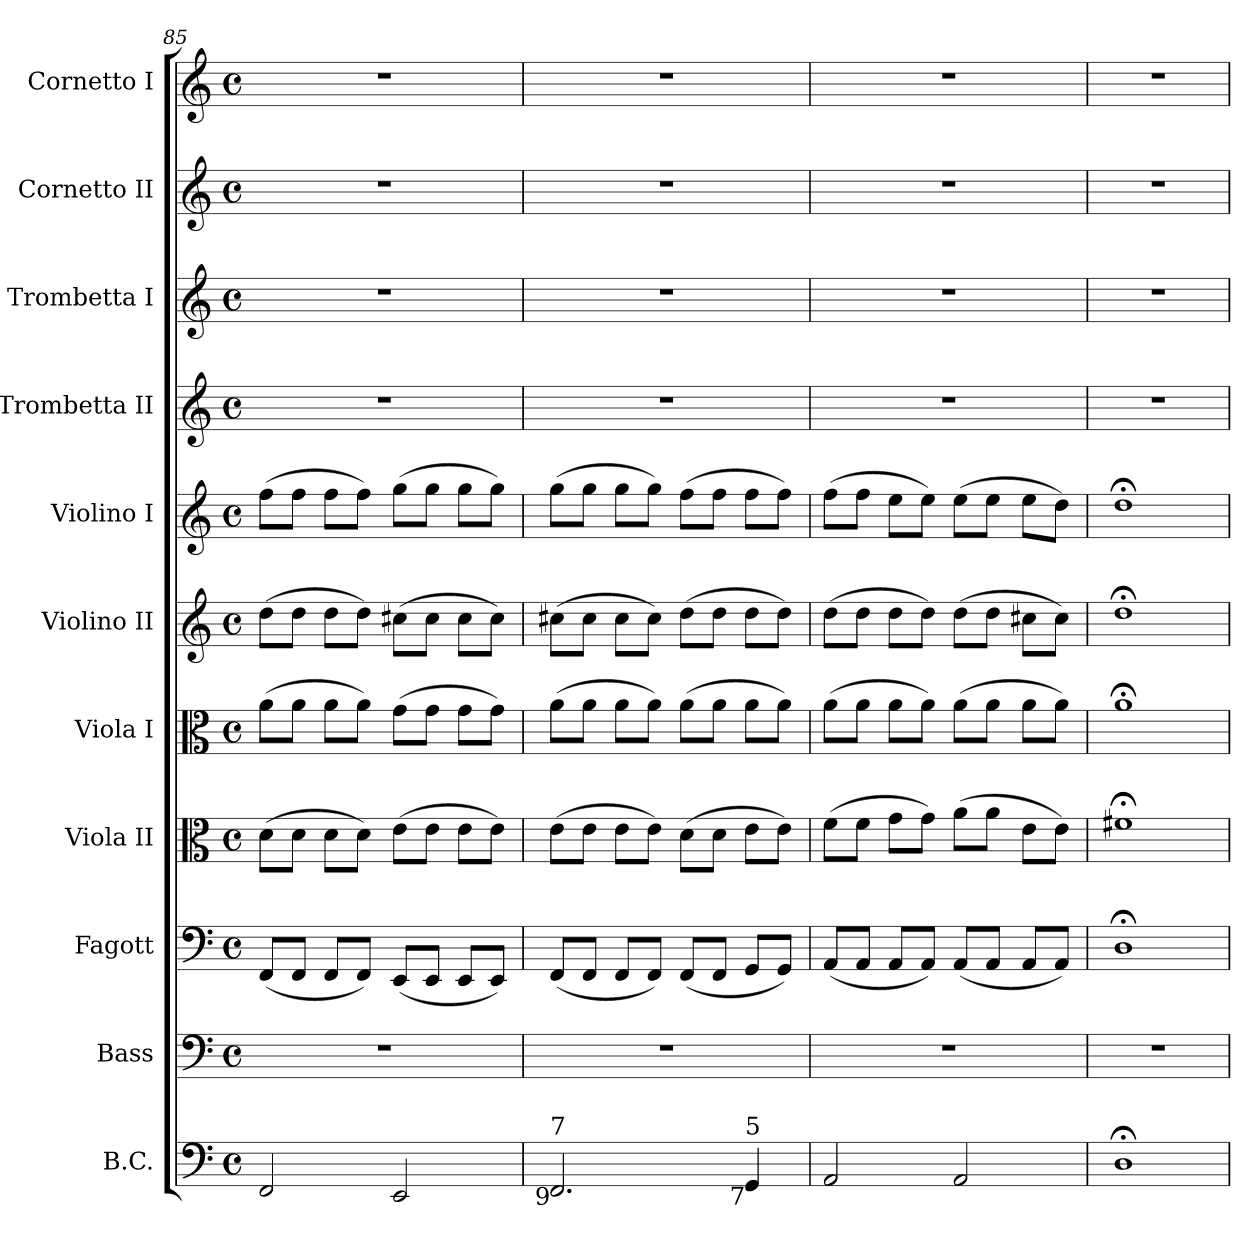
**kern	**kern	**kern	**kern	**kern	**kern	**kern	**kern	**kern	**kern	**kern
*part11	*part10	*part9	*part8	*part7	*part6	*part5	*part4	*part3	*part2	*part1
*staff11	*staff10	*staff9	*staff8	*staff7	*staff6	*staff5	*staff4	*staff3	*staff2	*staff1
*I"B.C.	*I"Bass	*I"Fagott	*I"Viola II	*I"Viola I	*I"Violino II	*I"Violino I	*I"Trombetta II	*I"Trombetta I	*I"Cornetto II	*I"Cornetto I
*	*I'B.	*I'Fg.	*I'Vla.	*I'Vla.	*	*	*	*	*	*
*clefF4	*clefF4	*clefF4	*clefC3	*clefC3	*clefG2	*clefG2	*clefG2	*clefG2	*clefG2	*clefG2
*k[]	*k[]	*k[]	*k[]	*k[]	*k[]	*k[]	*k[]	*k[]	*k[]	*k[]
*C:	*C:	*C:	*C:	*C:	*C:	*C:	*C:	*C:	*C:	*C:
*M4/4	*M4/4	*M4/4	*M4/4	*M4/4	*M4/4	*M4/4	*M4/4	*M4/4	*M4/4	*M4/4
*met(c)	*met(c)	*met(c)	*met(c)	*met(c)	*met(c)	*met(c)	*met(c)	*met(c)	*met(c)	*met(c)
=85	=85	=85	=85	=85	=85	=85	=85	=85	=85	=85
2FFi/	1r	(8FFi/L	(8di\L	(8ai\L	(8ddi\L	(8ffi\L	1r	1r	1r	1r
.	.	8FFi/J	8di\J	8ai\J	8ddi\J	8ffi\J	.	.	.	.
.	.	8FFi/L	8di\L	8ai\L	8ddi\L	8ffi\L	.	.	.	.
.	.	8FFi/J)	8di\J)	8ai\J)	8ddi\J)	8ffi\J)	.	.	.	.
2EEi/	.	(8EEi/L	(8ei\L	(8gi\L	(8cc#Xi\L	(8ggi\L	.	.	.	.
.	.	8EEi/J	8ei\J	8gi\J	8cc#i\J	8ggi\J	.	.	.	.
.	.	8EEi/L	8ei\L	8gi\L	8cc#i\L	8ggi\L	.	.	.	.
.	.	8EEi/J)	8ei\J)	8gi\J)	8cc#i\J)	8ggi\J)	.	.	.	.
=86	=86	=86	=86	=86	=86	=86	=86	=86	=86	=86
!LO:TX:b:rj:t=9	!	!	!	!	!	!	!	!	!	!
!LO:TX:t=7	!	!	!	!	!	!	!	!	!	!
2.FFi/	1r	(8FFi/L	(8ei\L	(8ai\L	(8cc#Xi\L	(8ggi\L	1r	1r	1r	1r
.	.	8FFi/J	8ei\J	8ai\J	8cc#i\J	8ggi\J	.	.	.	.
.	.	8FFi/L	8ei\L	8ai\L	8cc#i\L	8ggi\L	.	.	.	.
.	.	8FFi/J)	8ei\J)	8ai\J)	8cc#i\J)	8ggi\J)	.	.	.	.
.	.	(8FFi/L	(8di\L	(8ai\L	(8ddi\L	(8ffi\L	.	.	.	.
.	.	8FFi/J	8di\J	8ai\J	8ddi\J	8ffi\J	.	.	.	.
!LO:TX:b:rj:t=7	!	!	!	!	!	!	!	!	!	!
!LO:TX:t=5	!	!	!	!	!	!	!	!	!	!
4GGi/	.	8GGi/L	8ei\L	8ai\L	8ddi\L	8ffi\L	.	.	.	.
.	.	8GGi/J)	8ei\J)	8ai\J)	8ddi\J)	8ffi\J)	.	.	.	.
=87	=87	=87	=87	=87	=87	=87	=87	=87	=87	=87
2AAi/	1r	(8AAi/L	(8fi\L	(8ai\L	(8ddi\L	(8ffi\L	1r	1r	1r	1r
.	.	8AAi/J	8fi\J	8ai\J	8ddi\J	8ffi\J	.	.	.	.
.	.	8AAi/L	8gi\L	8ai\L	8ddi\L	8eei\L	.	.	.	.
.	.	8AAi/J)	8gi\J)	8ai\J)	8ddi\J)	8eei\J)	.	.	.	.
2AAi/	.	(8AAi/L	(8ai\L	(8ai\L	(8ddi\L	(8eei\L	.	.	.	.
.	.	8AAi/J	8ai\J	8ai\J	8ddi\J	8eei\J	.	.	.	.
.	.	8AAi/L	8ei\L	8ai\L	8cc#Xi\L	8eei\L	.	.	.	.
.	.	8AAi/J)	8ei\J)	8ai\J)	8cc#i\J)	8ddi\J)	.	.	.	.
=88	=88	=88	=88	=88	=88	=88	=88	=88	=88	=88
1D;i	1r	1D;i	1f#X;i	1a;i	1dd;i	1dd;i	1r	1r	1r	1r
=	=	=	=	=	=	=	=	=	=	=
*-	*-	*-	*-	*-	*-	*-	*-	*-	*-	*-
